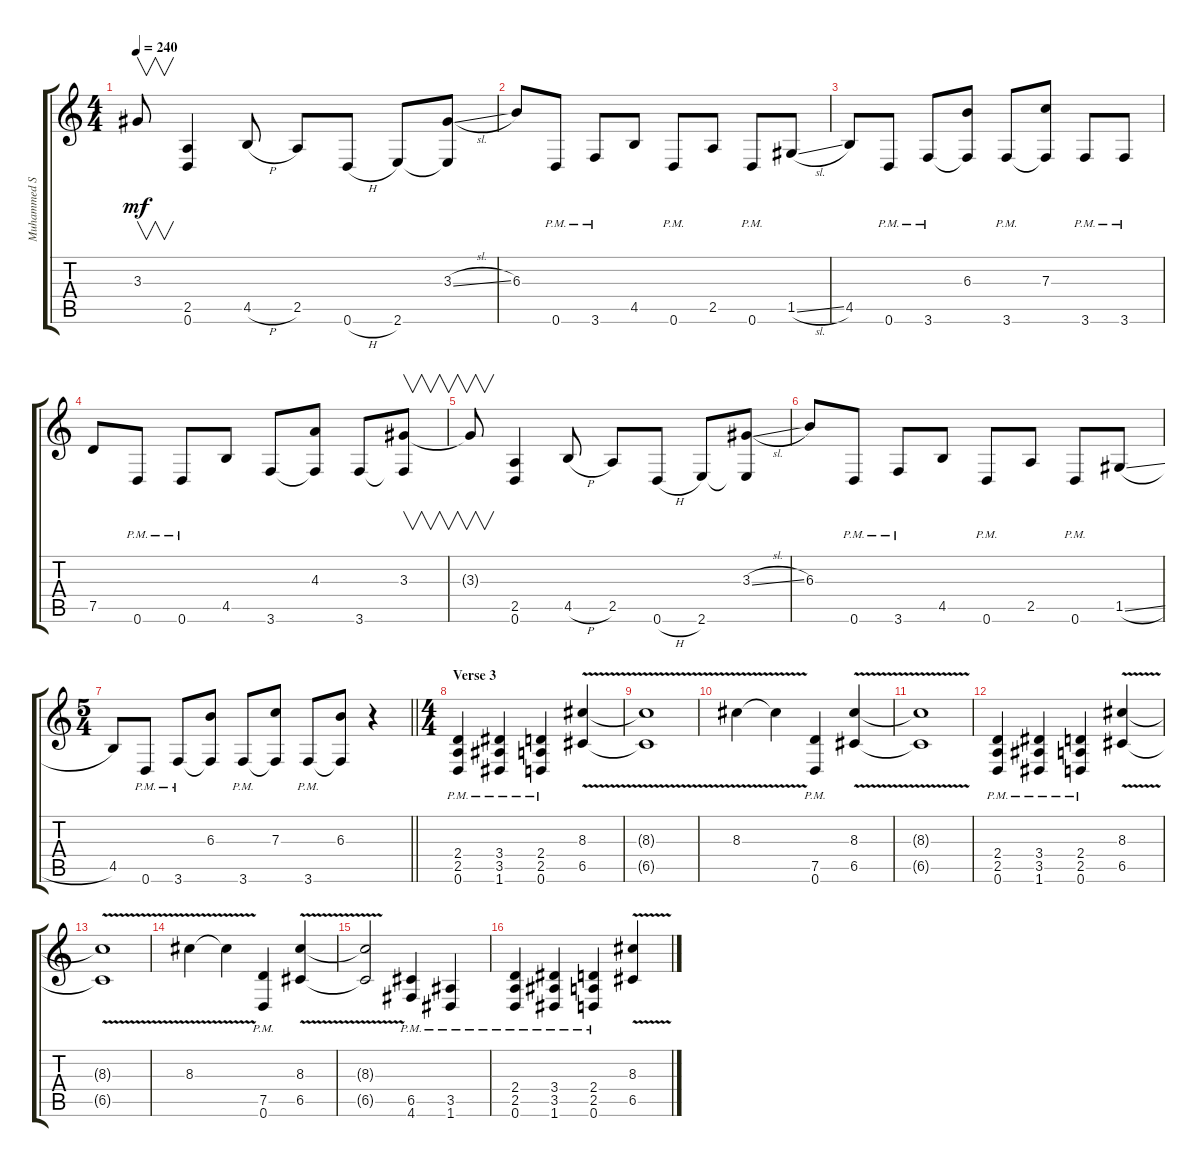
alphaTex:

\track ("Muhammed Suicmez" "Muhammed S") {instrument overdrivenguitar}
\staff {score tabs}
\tuning (D4 A3 F3 C3 G2 D2) {hide}
\ts (4 4)
\tempo 240
\clef g2
\ks c
3.3{t}.8{v dy mf} (2.5 0.6).4 4.5{h}.8 2.5.8 0.6{h}.8 2.6.8 (3.3{sl} 2.6{t}).8 |
6.3.8 0.6{pm}.8 3.6{pm}.8 4.5.8 0.6{pm}.8 2.5.8 0.6{pm}.8 1.5{sl}.8 |
4.5.8 0.6{pm}.8 3.6{pm}.8 (6.3 3.6{t}).8 3.6{pm}.8 (7.3 3.6{t}).8 3.6{pm}.8 3.6{pm}.8 |
7.5.8 0.6{pm}.8 0.6{pm}.8 4.5.8 3.6.8 (4.3 3.6{t}).8 3.6.8 (3.3 3.6{t}).8{v} |
3.3{t}.8{v} (2.5 0.6).4 4.5{h}.8 2.5.8 0.6{h}.8 2.6.8 (3.3{sl} 2.6{t}).8 |
6.3.8 0.6{pm}.8 3.6{pm}.8 4.5.8 0.6{pm}.8 2.5.8 0.6{pm}.8 1.5{sl}.8 |
\ts (5 4)
\barLineRight lightlight
4.5.8 0.6{pm}.8 3.6{pm}.8 (6.3 3.6{t}).8 3.6{pm}.8 (7.3 3.6{t}).8 3.6{pm}.8 (6.3 3.6{t}).8 r.4 |
\ts (4 4)
\section ("" "Verse 3")
(2.4{pm} 2.5{pm} 0.6{pm}).4 (3.4{pm} 3.5{pm} 1.6{pm}).4 (2.4{pm} 2.5{pm} 0.6{pm}).4 (8.3{v} 6.5{v}).4 |
(8.3{v t} 6.5{v t}).1 |
8.3{v}.4 8.3{v t}.4 (7.5{pm} 0.6{pm}).4 (8.3{v} 6.5{v}).4 |
(8.3{v t} 6.5{v t}).1 |
(2.4{pm} 2.5{pm} 0.6{pm}).4 (3.4{pm} 3.5{pm} 1.6{pm}).4 (2.4{pm} 2.5{pm} 0.6{pm}).4 (8.3{v} 6.5{v}).4 |
(8.3{v t} 6.5{v t}).1 |
8.3{v}.4 8.3{v t}.4 (7.5{pm} 0.6{pm}).4 (8.3{v} 6.5{v}).4 |
(8.3{v t} 6.5{v t}).2 (6.5{pm} 4.6{pm}).4 (3.5{pm} 1.6{pm}).4 |
(2.4{pm} 2.5{pm} 0.6{pm}).4 (3.4{pm} 3.5{pm} 1.6{pm}).4 (2.4{pm} 2.5{pm} 0.6{pm}).4 (8.3{v} 6.5{v}).4
